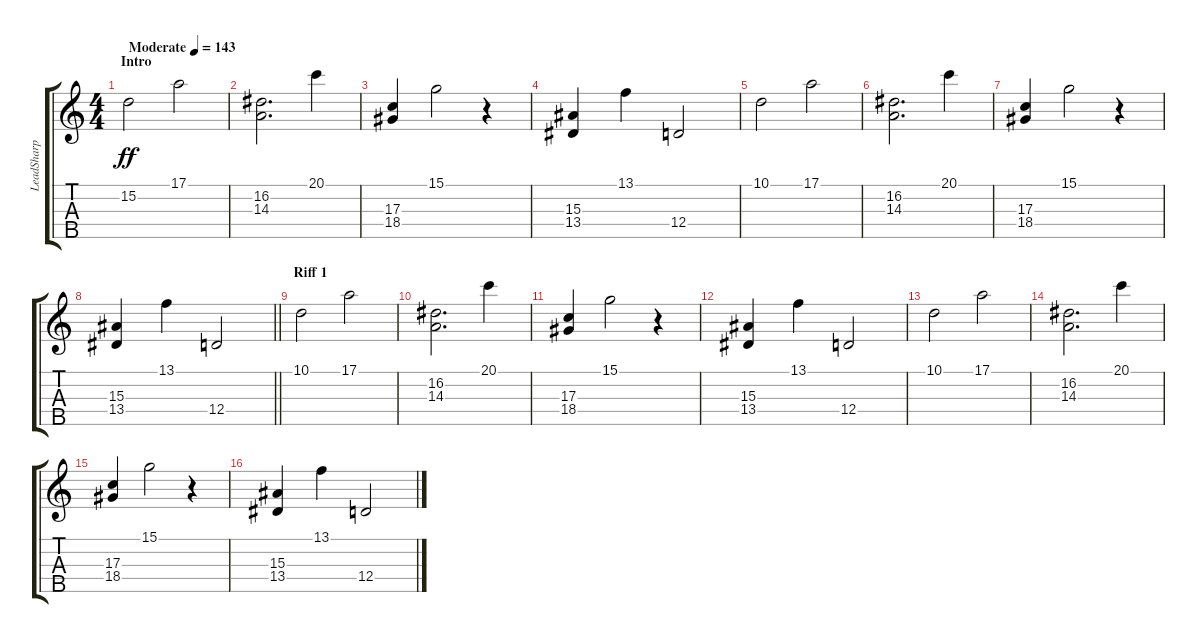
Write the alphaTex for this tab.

\track ("LeadSharp" "LeadSharp") {instrument lead5charang}
\staff {score tabs}
\tuning (E4 B3 G3 D3 A2) {hide}
\ts (4 4)
\section ("" "Intro")
\tempo (143 "Moderate")
\clef g2
\ks c
15.2.2{dy ff instrument lead5charang} 17.1.2 |
(16.2 14.3).2{d} 20.1.4 |
(17.3 18.4).4 15.1.2 r.4 |
(15.3 13.4).4 13.1.4 12.4.2 |
10.1.2 17.1.2 |
(16.2 14.3).2{d} 20.1.4 |
(17.3 18.4).4 15.1.2 r.4 |
\barLineRight lightlight
(15.3 13.4).4 13.1.4 12.4.2 |
\section ("" "Riff 1")
10.1.2 17.1.2 |
(16.2 14.3).2{d} 20.1.4 |
(17.3 18.4).4 15.1.2 r.4 |
(15.3 13.4).4 13.1.4 12.4.2 |
10.1.2 17.1.2 |
(16.2 14.3).2{d} 20.1.4 |
(17.3 18.4).4 15.1.2 r.4 |
(15.3 13.4).4 13.1.4 12.4.2
